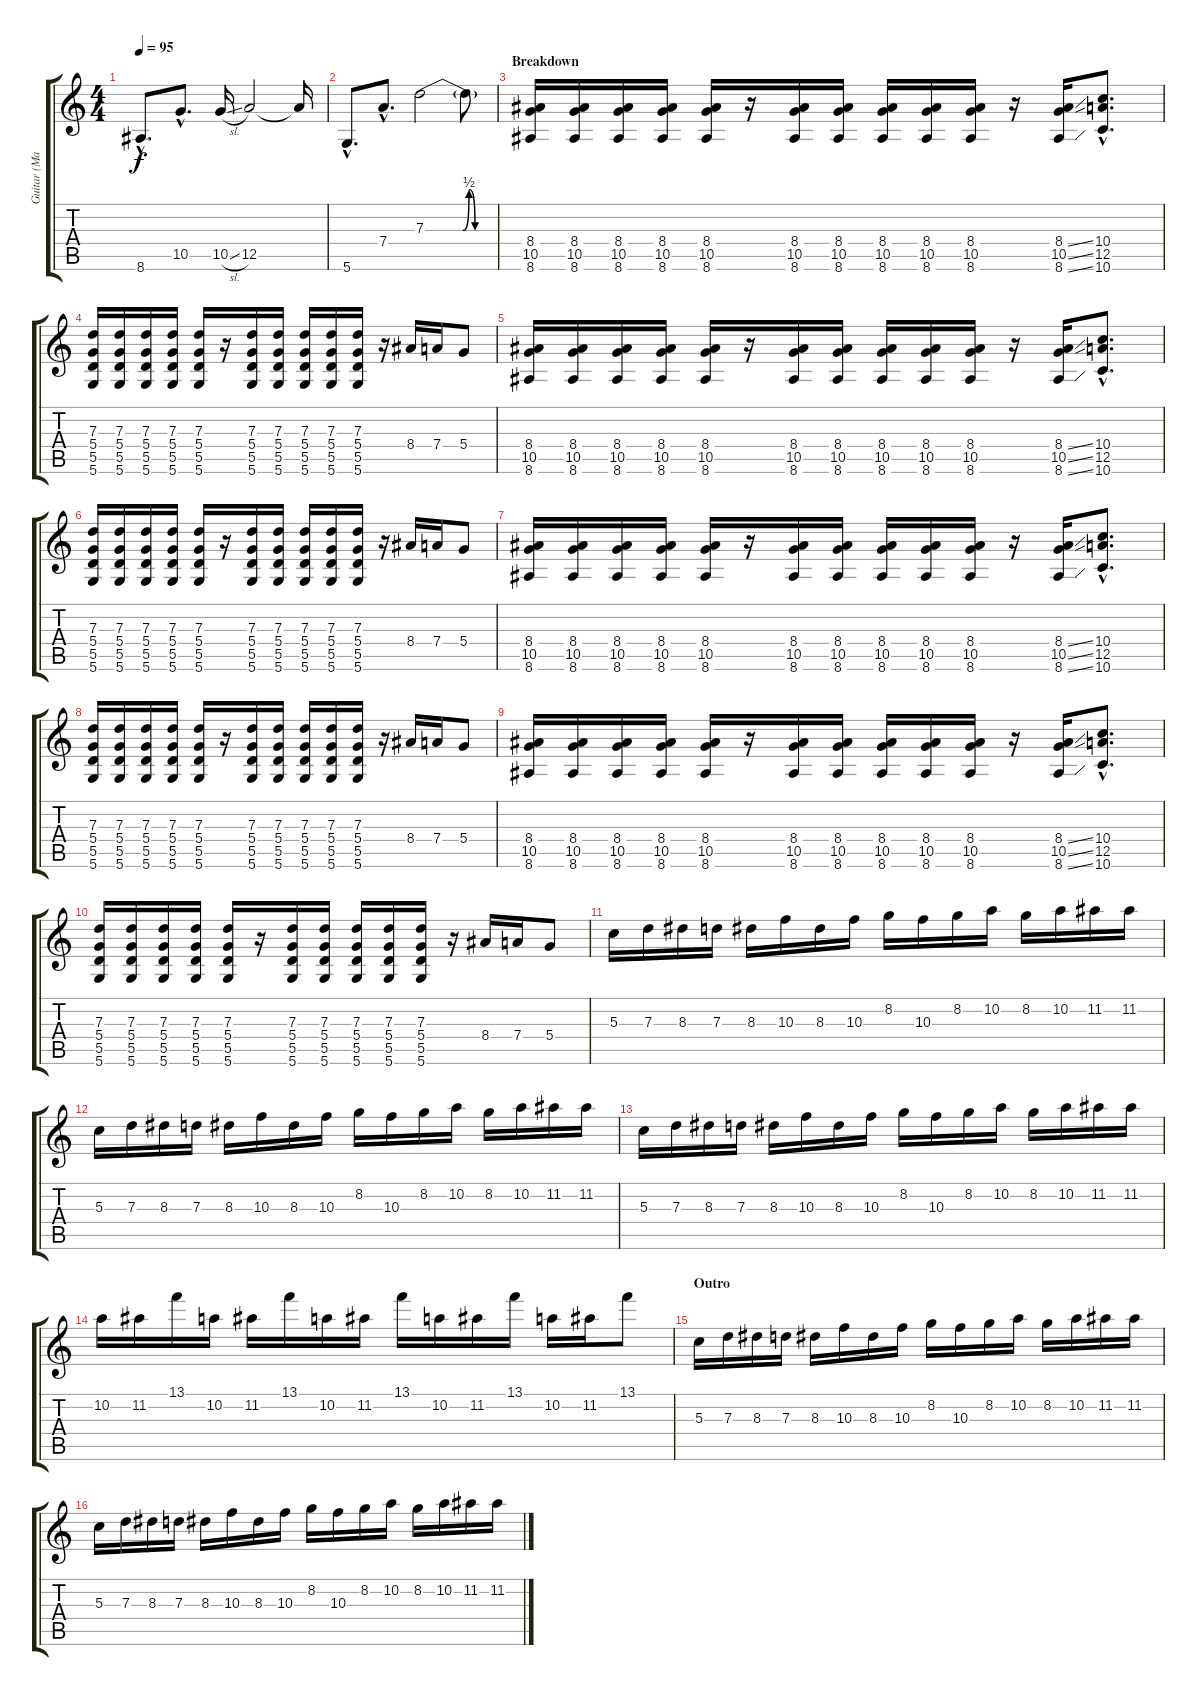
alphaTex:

\track ("Guitar (Matt Good)" "Guitar (Ma") {instrument distortionguitar}
\staff {score tabs}
\tuning (E4 B3 G3 D3 A2 D2) {hide}
\ts (4 4)
\tempo 95
\clef g2
\ks c
8.6{hac}.8{d dy f instrument distortionguitar} 10.5{hac}.8{d instrument guitarharmonics} 10.5{sl}.16 12.5.2 12.5{t}.16 |
5.6{hac}.8{d instrument distortionguitar} 7.4{hac}.8{d} 7.3{be (custom 0 0 31 0 36 2 41 0 50 0 60 0)}.2{instrument guitarharmonics} 7.3{t}.8 |
\section ("" "Breakdown")
(8.4 10.5 8.6).16{instrument distortionguitar} (8.4 10.5 8.6).16 (8.4 10.5 8.6).16 (8.4 10.5 8.6).16 (8.4 10.5 8.6).16 r.16 (8.4 10.5 8.6).16 (8.4 10.5 8.6).16 (8.4 10.5 8.6).16 (8.4 10.5 8.6).16 (8.4 10.5 8.6).16 r.16 (8.4{ss} 10.5{ss} 8.6{ss}).16 (10.4{hac} 12.5{hac} 10.6{hac}).8{d} |
(7.3 5.4 5.5 5.6).16 (7.3 5.4 5.5 5.6).16 (7.3 5.4 5.5 5.6).16 (7.3 5.4 5.5 5.6).16 (7.3 5.4 5.5 5.6).16 r.16 (7.3 5.4 5.5 5.6).16 (7.3 5.4 5.5 5.6).16 (7.3 5.4 5.5 5.6).16 (7.3 5.4 5.5 5.6).16 (7.3 5.4 5.5 5.6).16 r.16 8.4.16 7.4.16 5.4.8 |
(8.4 10.5 8.6).16 (8.4 10.5 8.6).16 (8.4 10.5 8.6).16 (8.4 10.5 8.6).16 (8.4 10.5 8.6).16 r.16 (8.4 10.5 8.6).16 (8.4 10.5 8.6).16 (8.4 10.5 8.6).16 (8.4 10.5 8.6).16 (8.4 10.5 8.6).16 r.16 (8.4{ss} 10.5{ss} 8.6{ss}).16 (10.4{hac} 12.5{hac} 10.6{hac}).8{d} |
(7.3 5.4 5.5 5.6).16 (7.3 5.4 5.5 5.6).16 (7.3 5.4 5.5 5.6).16 (7.3 5.4 5.5 5.6).16 (7.3 5.4 5.5 5.6).16 r.16 (7.3 5.4 5.5 5.6).16 (7.3 5.4 5.5 5.6).16 (7.3 5.4 5.5 5.6).16 (7.3 5.4 5.5 5.6).16 (7.3 5.4 5.5 5.6).16 r.16 8.4.16 7.4.16 5.4.8 |
(8.4 10.5 8.6).16 (8.4 10.5 8.6).16 (8.4 10.5 8.6).16 (8.4 10.5 8.6).16 (8.4 10.5 8.6).16 r.16 (8.4 10.5 8.6).16 (8.4 10.5 8.6).16 (8.4 10.5 8.6).16 (8.4 10.5 8.6).16 (8.4 10.5 8.6).16 r.16 (8.4{ss} 10.5{ss} 8.6{ss}).16 (10.4{hac} 12.5{hac} 10.6{hac}).8{d} |
(7.3 5.4 5.5 5.6).16 (7.3 5.4 5.5 5.6).16 (7.3 5.4 5.5 5.6).16 (7.3 5.4 5.5 5.6).16 (7.3 5.4 5.5 5.6).16 r.16 (7.3 5.4 5.5 5.6).16 (7.3 5.4 5.5 5.6).16 (7.3 5.4 5.5 5.6).16 (7.3 5.4 5.5 5.6).16 (7.3 5.4 5.5 5.6).16 r.16 8.4.16 7.4.16 5.4.8 |
(8.4 10.5 8.6).16 (8.4 10.5 8.6).16 (8.4 10.5 8.6).16 (8.4 10.5 8.6).16 (8.4 10.5 8.6).16 r.16 (8.4 10.5 8.6).16 (8.4 10.5 8.6).16 (8.4 10.5 8.6).16 (8.4 10.5 8.6).16 (8.4 10.5 8.6).16 r.16 (8.4{ss} 10.5{ss} 8.6{ss}).16 (10.4{hac} 12.5{hac} 10.6{hac}).8{d} |
(7.3 5.4 5.5 5.6).16 (7.3 5.4 5.5 5.6).16 (7.3 5.4 5.5 5.6).16 (7.3 5.4 5.5 5.6).16 (7.3 5.4 5.5 5.6).16 r.16 (7.3 5.4 5.5 5.6).16 (7.3 5.4 5.5 5.6).16 (7.3 5.4 5.5 5.6).16 (7.3 5.4 5.5 5.6).16 (7.3 5.4 5.5 5.6).16 r.16 8.4.16 7.4.16 5.4.8 |
5.3.16 7.3.16 8.3.16 7.3.16 8.3.16 10.3.16 8.3.16 10.3.16 8.2.16 10.3.16 8.2.16 10.2.16 8.2.16 10.2.16 11.2.16 11.2.16 |
5.3.16 7.3.16 8.3.16 7.3.16 8.3.16 10.3.16 8.3.16 10.3.16 8.2.16 10.3.16 8.2.16 10.2.16 8.2.16 10.2.16 11.2.16 11.2.16 |
5.3.16 7.3.16 8.3.16 7.3.16 8.3.16 10.3.16 8.3.16 10.3.16 8.2.16 10.3.16 8.2.16 10.2.16 8.2.16 10.2.16 11.2.16 11.2.16 |
10.2.16 11.2.16 13.1.16 10.2.16 11.2.16 13.1.16 10.2.16 11.2.16 13.1.16 10.2.16 11.2.16 13.1.16 10.2.16 11.2.16 13.1.8 |
\section ("" "Outro")
5.3.16 7.3.16 8.3.16 7.3.16 8.3.16 10.3.16 8.3.16 10.3.16 8.2.16 10.3.16 8.2.16 10.2.16 8.2.16 10.2.16 11.2.16 11.2.16 |
5.3.16 7.3.16 8.3.16 7.3.16 8.3.16 10.3.16 8.3.16 10.3.16 8.2.16 10.3.16 8.2.16 10.2.16 8.2.16 10.2.16 11.2.16 11.2.16
